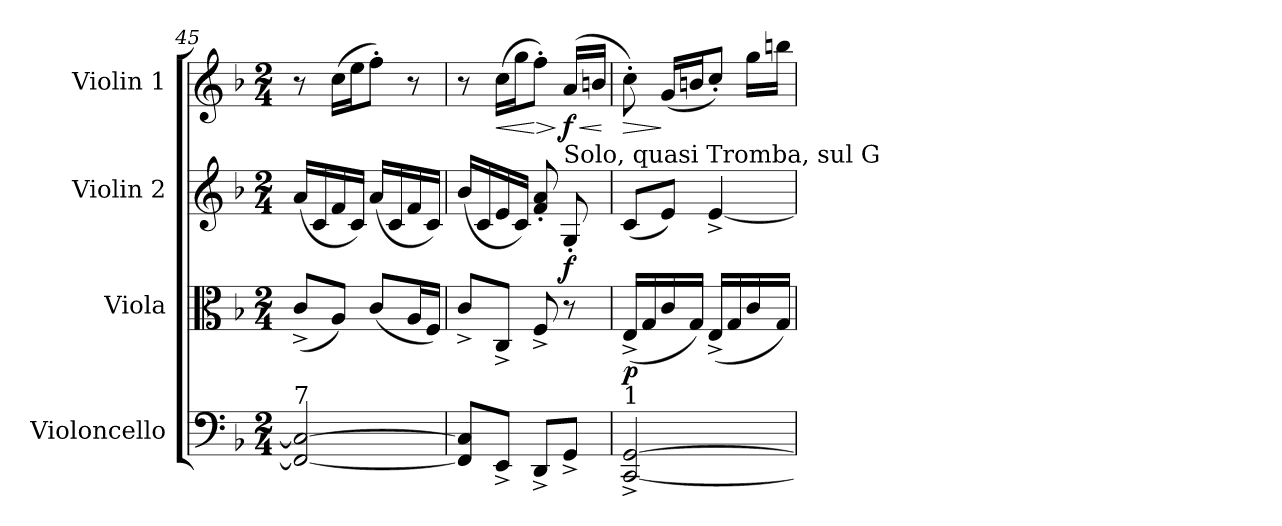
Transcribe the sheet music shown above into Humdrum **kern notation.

**kern	**kern	**dynam	**kern	**dynam	**kern	**dynam
*part4	*part3	*part3	*part2	*part2	*part1	*part1
*staff4	*staff3	*staff3	*staff2	*staff2	*staff1	*staff1
*I"Violoncello	*I"Viola	*	*I"Violin 2	*	*I"Violin 1	*
*I'Vc	*I'Vla	*	*I'Vln	*	*I'Vln	*
*clefF4	*clefC3	*	*clefG2	*	*clefG2	*
*k[b-]	*k[b-]	*	*k[b-]	*	*k[b-]	*
*M2/4	*M2/4	*	*M2/4	*	*M2/4	*
=45	=45	=45	=45	=45	=45	=45
!LO:TX:a:t=7	!	!	!	!	!	!
2FF/_ 2C/_	(8c^/L	.	(16a/LL	.	8r	.
.	.	.	16c/	.	.	.
.	8A/J)	.	16f/	.	(16cc\LL	.
.	.	.	16c/JJ)	.	16ee\J	.
.	(8c/L	.	(16a/LL	.	8ff'\J)	.
.	.	.	16c/	.	.	.
.	16A/L	.	16f/	.	8r	.
.	16F/JJ)	.	16c/JJ)	.	.	.
=46	=46	=46	=46	=46	=46	=46
8FF/] 8C/]L	8c^/L	.	(16b-/LL	.	8r	.
.	.	.	16c/	.	.	.
!	!	!	!	!	!	!LO:HP:b
8EE^/J	8C^/J	.	16e/	.	(16cc\LL	<
.	.	.	16c/JJ)	.	16gg\J	.
!	!	!	!	!	!	!LO:HP:n=1:b
8DD^/L	8F^/	.	8f/' 8a/'	.	8ff'\J)	[ >
!	!	!	!LO:TX:a:t=Solo, quasi Tromba, sul G	!	!	!
!	!	!	!	!LO:DY:b	!	!LO:HP:n=1:b
!	!	!	!	!	!	!LO:DY:n=1:b
8GG^/J	8r	.	8G'/	f	(16a/LL	] < f
.	.	.	.	.	16bn/JJ	.
.	.	.	.	.	.	[
=47	=47	=47	=47	=47	=47	=47
!LO:TX:a:t=1	!	!	!	!	!	!
!	!	!LO:DY:b	!	!	!	!LO:HP:b
[2CC/^ [2GG/^	(16E^/LL	p	(8c/L	.	8cc'\)	>
.	16G/	.	.	.	.	.
!	!	!	!	!	!	!LO:DY:n=1:b
!	!	!	!	!	!	!LO:DY:n=2:b
.	16c/	.	8e/J)	.	(16g/LL	] p other-dynamics
.	16G/JJ)	.	.	.	16bn/J	.
.	(16E^/LL	.	[4e^/	.	8cc'/J)	.
.	16G/	.	.	.	.	.
.	16c/	.	.	.	16gg\LL	.
.	16G/JJ)	.	.	.	16bbn\JJ	.
=	=	=	=	=	=	=
*-	*-	*-	*-	*-	*-	*-
